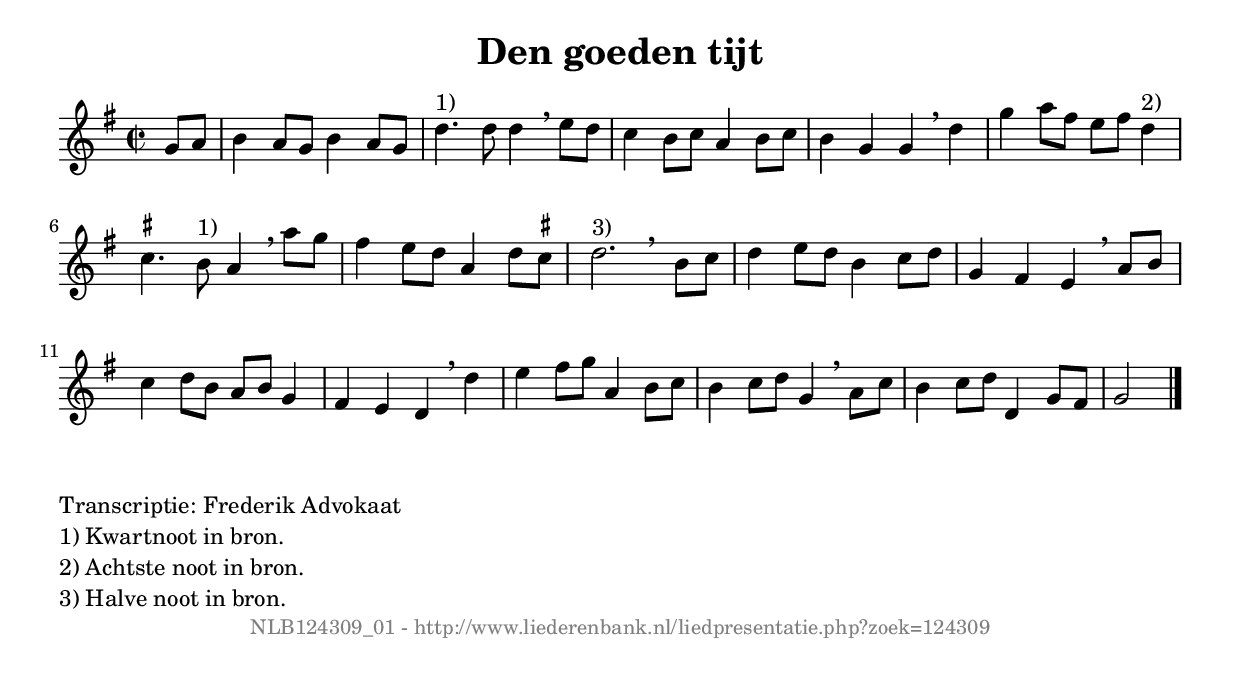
%
% produced by wce2krn 1.64 (7 June 2014)
%
\version"2.16"
#(append! paper-alist '(("long" . (cons (* 210 mm) (* 2000 mm)))))
#(set-default-paper-size "long")
sb = {\breathe}
mBreak = {\breathe }
bBreak = {\breathe }
x = {\once\override NoteHead #'style = #'cross }
gl=\glissando
itime={\override Staff.TimeSignature #'stencil = ##f }
ficta = {\once\set suggestAccidentals = ##t}
fine = {\once\override Score.RehearsalMark #'self-alignment-X = #1 \mark \markup {\italic{Fine}}}
dc = {\once\override Score.RehearsalMark #'self-alignment-X = #1 \mark \markup {\italic{D.C.}}}
dcf = {\once\override Score.RehearsalMark #'self-alignment-X = #1 \mark \markup {\italic{D.C. al Fine}}}
dcc = {\once\override Score.RehearsalMark #'self-alignment-X = #1 \mark \markup {\italic{D.C. al Coda}}}
ds = {\once\override Score.RehearsalMark #'self-alignment-X = #1 \mark \markup {\italic{D.S.}}}
dsf = {\once\override Score.RehearsalMark #'self-alignment-X = #1 \mark \markup {\italic{D.S. al Fine}}}
dsc = {\once\override Score.RehearsalMark #'self-alignment-X = #1 \mark \markup {\italic{D.S. al Coda}}}
pv = {\set Score.repeatCommands = #'((volta "1"))}
sv = {\set Score.repeatCommands = #'((volta "2"))}
tv = {\set Score.repeatCommands = #'((volta "3"))}
qv = {\set Score.repeatCommands = #'((volta "4"))}
xv = {\set Score.repeatCommands = #'((volta #f))}
\header{ tagline = ""
title = "Den goeden tijt"
}
\score {{
\key g \major
\relative g'
{
\set melismaBusyProperties = #'()
\partial 32*8
\time 2/2
\tempo 4=120
\override Score.MetronomeMark #'transparent = ##t
\override Score.RehearsalMark #'break-visibility = #(vector #t #t #f)
g8 a8 | b4 a8 g b4 a8 g d'4.^"1)" d8 d4 \sb e8 d c4 b8 c a4 b8 c b4 g g \mBreak
d'4 | g a8 fis e fis d4^"2)" \ficta cis4. b8^"1)" a4 \sb a'8 g fis4 e8 d a4 d8 \ficta cis d2.^"3)" \bar ":|" \bBreak
b8 c | d4 e8 d b4 c8 d g,4 fis e \sb a8 b c4 d8 b a b g4 fis e d \mBreak
d'4 | e fis8 g a,4 b8 c b4 c8 d g,4 \sb a8 c b4 c8 d d,4 g8 fis g2 \bar "|."
 }}
 \midi { }
 \layout {
            indent = 0.0\cm
}
}
\markup { \wordwrap-string #" 
Transcriptie: Frederik Advokaat

1) Kwartnoot in bron.

2) Achtste noot in bron.

3) Halve noot in bron.
"}
\markup { \vspace #0 } \markup { \with-color #grey \fill-line { \center-column { \smaller "NLB124309_01 - http://www.liederenbank.nl/liedpresentatie.php?zoek=124309" } } }
